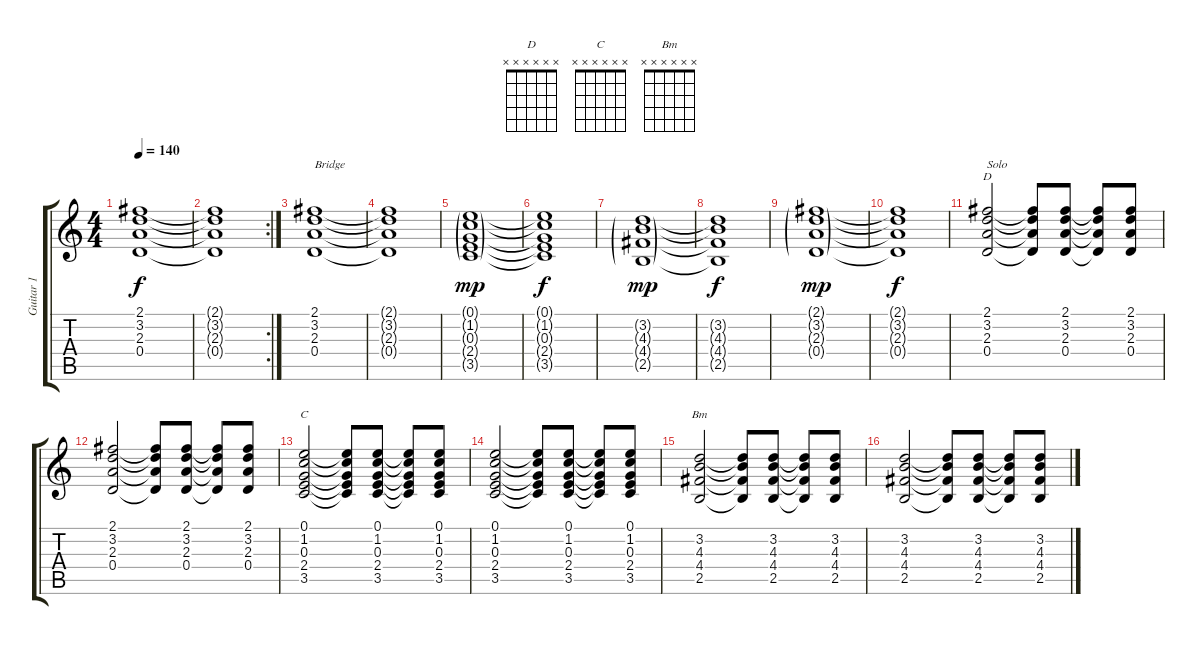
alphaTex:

\track ("Guitar 1" "Guitar 1") {instrument overdrivenguitar}
\staff {score tabs}
\tuning (E4 B3 G3 D3 A2 E2) {hide}
\chord ("D" x x x x x x)
\chord ("C" x x x x x x)
\chord ("Bm" x x x x x x)
\ts (4 4)
\tempo 140
\clef g2
\ks c
(2.1 3.2 2.3 0.4).1{dy f} |
\rc 2
(2.1{t} 3.2{t} 2.3{t} 0.4{t}).1 |
(2.1 3.2 2.3 0.4).1{txt "Bridge"} |
(2.1{t} 3.2{t} 2.3{t} 0.4{t}).1 |
(0.1{g} 1.2{g} 0.3{g} 2.4{g} 3.5{g}).1{dy mp} |
(0.1{t} 1.2{t} 0.3{t} 2.4{t} 3.5{t}).1{dy f} |
(3.2{g} 4.3{g} 4.4{g} 2.5{g}).1{dy mp} |
(3.2{t} 4.3{t} 4.4{t} 2.5{t}).1{dy f} |
(2.1{g} 3.2{g} 2.3{g} 0.4{g}).1{dy mp} |
(2.1{t} 3.2{t} 2.3{t} 0.4{t}).1{dy f} |
(2.1 3.2 2.3 0.4).2{ch "D" txt "Solo"} (2.1{t} 3.2{t} 2.3{t} 0.4{t}).8 (2.1 3.2 2.3 0.4).8 (2.1{t} 3.2{t} 2.3{t} 0.4{t}).8 (2.1 3.2 2.3 0.4).8 |
(2.1 3.2 2.3 0.4).2 (2.1{t} 3.2{t} 2.3{t} 0.4{t}).8 (2.1 3.2 2.3 0.4).8 (2.1{t} 3.2{t} 2.3{t} 0.4{t}).8 (2.1 3.2 2.3 0.4).8 |
(0.1 1.2 0.3 2.4 3.5).2{ch "C"} (0.1{t} 1.2{t} 0.3{t} 2.4{t} 3.5{t}).8 (0.1 1.2 0.3 2.4 3.5).8 (0.1{t} 1.2{t} 0.3{t} 2.4{t} 3.5{t}).8 (0.1 1.2 0.3 2.4 3.5).8 |
(0.1 1.2 0.3 2.4 3.5).2 (0.1{t} 1.2{t} 0.3{t} 2.4{t} 3.5{t}).8 (0.1 1.2 0.3 2.4 3.5).8 (0.1{t} 1.2{t} 0.3{t} 2.4{t} 3.5{t}).8 (0.1 1.2 0.3 2.4 3.5).8 |
(3.2 4.3 4.4 2.5).2{ch "Bm"} (3.2{t} 4.3{t} 4.4{t} 2.5{t}).8 (3.2 4.3 4.4 2.5).8 (3.2{t} 4.3{t} 4.4{t} 2.5{t}).8 (3.2 4.3 4.4 2.5).8 |
(3.2 4.3 4.4 2.5).2 (3.2{t} 4.3{t} 4.4{t} 2.5{t}).8 (3.2 4.3 4.4 2.5).8 (3.2{t} 4.3{t} 4.4{t} 2.5{t}).8 (3.2 4.3 4.4 2.5).8
